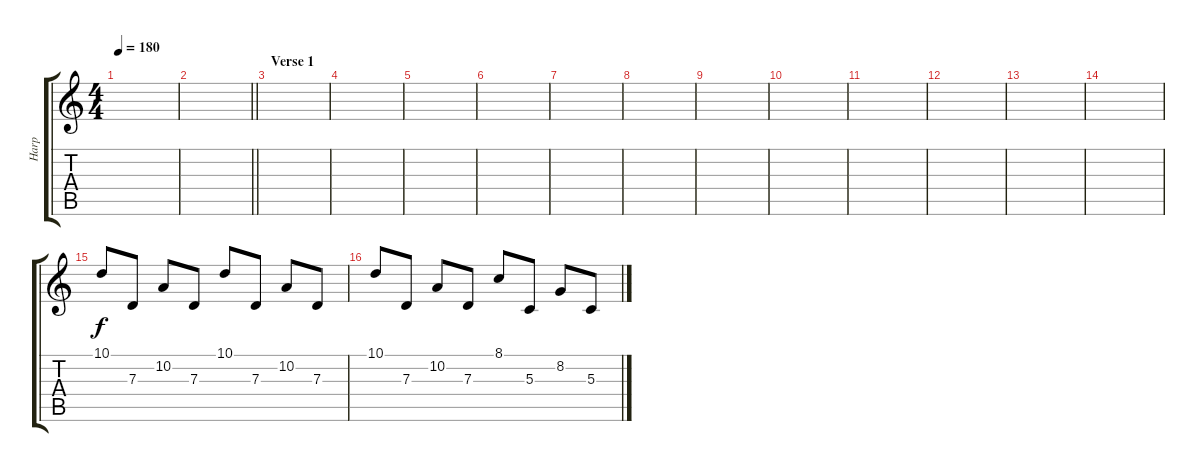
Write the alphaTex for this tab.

\track ("Harp" "Harp") {instrument orchestralharp}
\staff {score tabs}
\tuning (E4 B3 G3 D3 A2 E2) {hide}
\ts (4 4)
\tempo 180
\clef g2
\ks c
|
\barLineRight lightlight
|
\section ("" "Verse 1")
|
|
|
|
|
|
|
|
|
|
|
|
10.1.8 7.3.8 10.2.8 7.3.8 10.1.8 7.3.8 10.2.8 7.3.8 |
10.1.8 7.3.8 10.2.8 7.3.8 8.1.8 5.3.8 8.2.8 5.3.8
